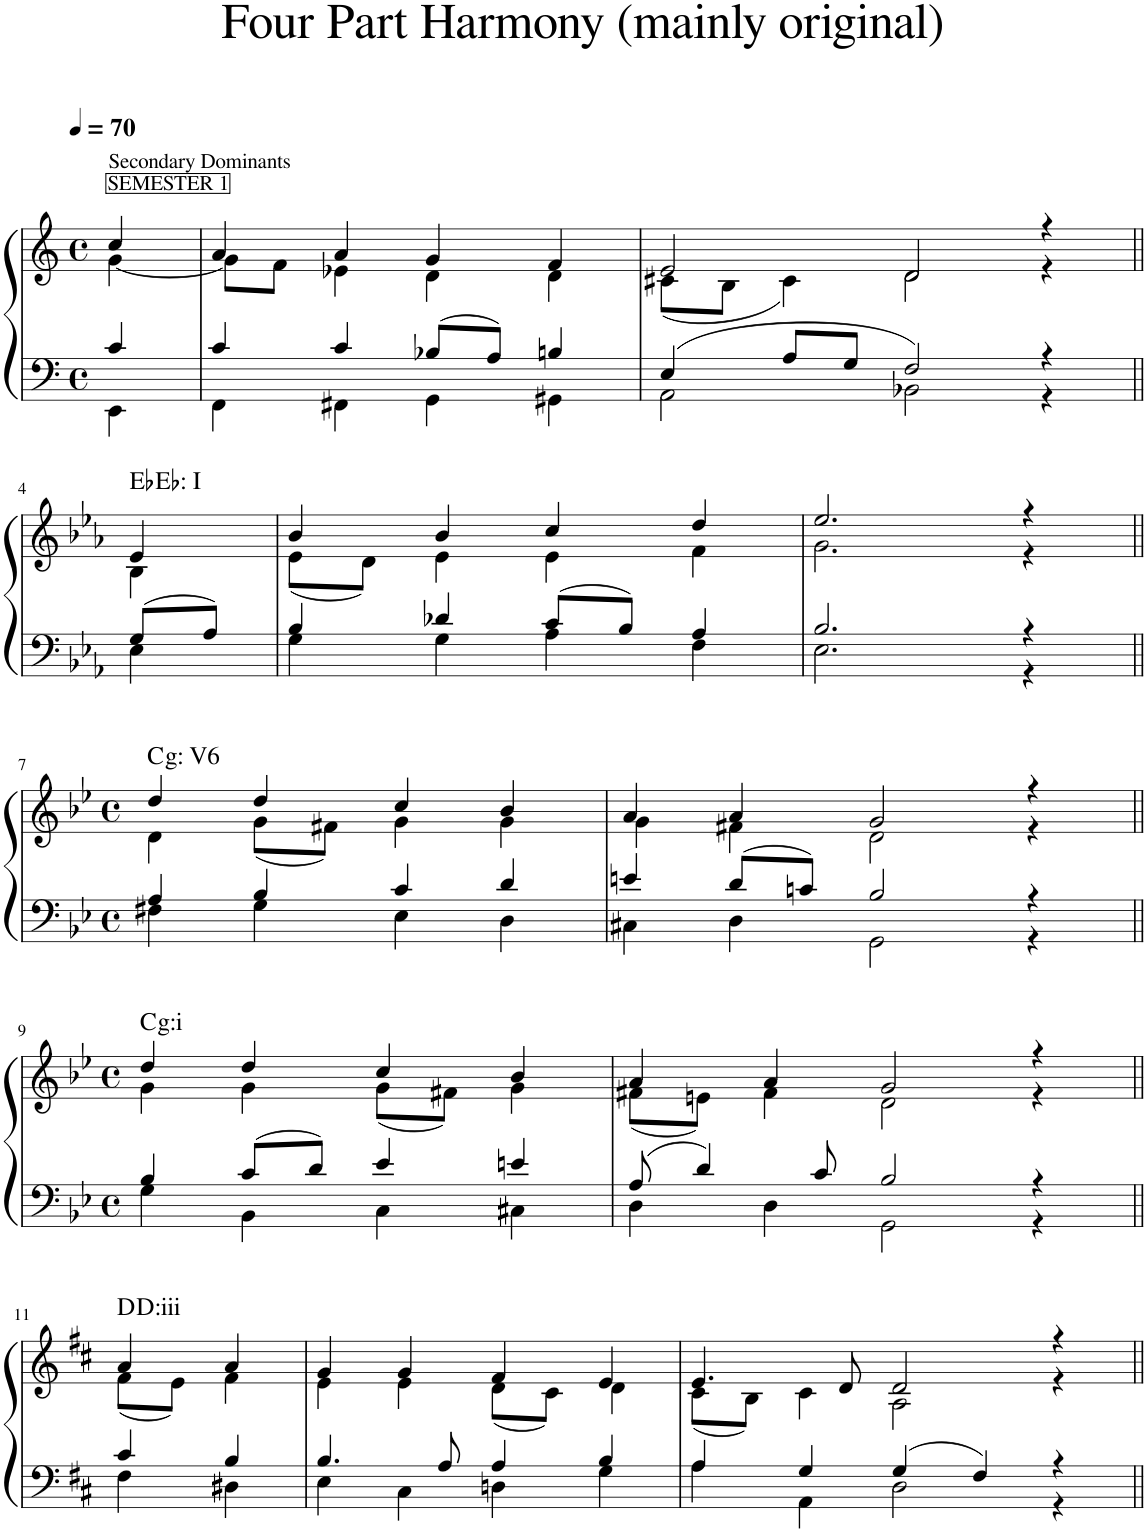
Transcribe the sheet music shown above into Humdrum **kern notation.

**kern	**kern	**harte
*part1	*part1	*part1
*staff2	*staff1	*
*I"Piano	*	*
*I'Pno.	*	*
*clefF4	*clefG2	*
*k[]	*k[]	*
*M4/4	*M4/4	*
*met(c)	*met(c)	*
*MM70	*MM70	*
=1	=1	=1
*^	*^	*
!	!	!LO:TX:a:t=Secondary Dominants	!	!
!	!	!LO:TX:a:t=SEMESTER 1	!	!
4c/	4EE\	4cc/	[4g\	.
=2	=2	=2	=2	=2
4c/	4FF\	4a/	8g\L]	.
.	.	.	8f\J	.
4c/	4FF#X\	4a/	4e-X\	.
8B-X/L	4GG\	4g/	4d\	.
8A/J	.	.	.	.
4Bn/	4GG#X\	4f/	4d\	.
=3	=3	=3	=3	=3
4E/	2AA\	2e/	(<8c#X\L	.
.	.	.	8B\J	.
8A/L	.	.	4c#\)	.
8G/J	.	.	.	.
2F/	2BB-X\	2d/	2d\	.
4r	4r	4r	4r	.
!!LO:LB:g=z	!!
=4||	=4||	=4||	=4||	=4||
*k[b-e-a-]	*	*k[b-e-a-]	*	*
*E-:	*	*E-:	*	*
8G/L	4E-\	4e-/	4B-\	Eb:maj
8A-/J	.	.	.	.
=5	=5	=5	=5	=5
*M4/4	*	*M4/4	*	*
*met(c)	*	*met(c)	*	*
4B-/	4G\	4b-/	(<8e-\L	.
.	.	.	8d\J)	.
4d-X/	4G\	4b-/	4e-\	.
8c/L	4A-\	4cc/	4e-\	.
8B-/J	.	.	.	.
4A-/	4F\	4dd/	4f\	.
=6	=6	=6	=6	=6
2.B-/	2.E-\	2.ee-/	2.g\	.
4r	4r	4r	4r	.
!!LO:LB:g=z	!!
=7||	=7||	=7||	=7||	=7||
*k[b-e-]	*	*k[b-e-]	*	*
*B-:	*	*B-:	*	*
*M4/4	*	*M4/4	*	*
*met(c)	*	*met(c)	*	*
!	!	!	!	!LO:H:kt=6
4A/	4F#X\	4dd/	4d\	C:maj6
4B-/	4G\	4dd/	(<8g\L	.
.	.	.	8f#X\J)	.
4c/	4E-\	4cc/	4g\	.
4d/	4D\	4b-/	4g\	.
=8	=8	=8	=8	=8
4en/	4C#X\	4a/	4g\	.
8d/L	4D\	4a/	4f#X\	.
8cn/J	.	.	.	.
2B-/	2GG\	2g/	2d\	.
4r	4r	4r	4r	.
!!LO:LB:g=z	!!
=9||	=9||	=9||	=9||	=9||
*M4/4	*	*M4/4	*	*
*met(c)	*	*met(c)	*	*
!	!	!	!	!LO:H:kt=g:
4B-/	4G\	4dd/	4g\	.
8c/L	4BB-\	4dd/	4g\	.
8d/J	.	.	.	.
4e-/	4C\	4cc/	(<8g\L	.
.	.	.	8f#X\J)	.
4en/	4C#X\	4b-/	4g\	.
=10	=10	=10	=10	=10
8A/	4D\	4a/	(<8f#X\L	.
4d/	.	.	8en\J)	.
.	4D\	4a/	4f#\	.
8c/	.	.	.	.
2B-/	2GG\	2g/	2d\	.
4r	4r	4r	4r	.
!!LO:LB:g=z	!!
=11||	=11||	=11||	=11||	=11||
*k[f#c#]	*	*k[f#c#]	*	*
*D:	*	*D:	*	*
!	!	!	!	!LO:H:kt=D:
4c#/	4F#\	4a/	(<8f#\L	.
.	.	.	8e\J)	.
4B/	4D#X\	4a/	4f#\	.
=12	=12	=12	=12	=12
*M4/4	*	*M4/4	*	*
*met(c)	*	*met(c)	*	*
4.B/	4E\	4g/	4e\	.
.	4C#\	4g/	4e\	.
8A/	.	.	.	.
4A/	4Dn\	4f#/	(<8d\L	.
.	.	.	8c#\J)	.
4B/	4G\	4e/	4d\	.
=13	=13	=13	=13	=13
4A/	4A\	4.e/	(<8c#\L	.
.	.	.	8B\J)	.
4G/	4AA\	.	4c#\	.
.	.	8d/	.	.
4G/	2D\	2d/	2A\	.
4F#/	.	.	.	.
4r	4r	4r	4r	.
*v	*v	*	*	*
*	*v	*v	*
=||	=||	=||
*-	*-	*-
